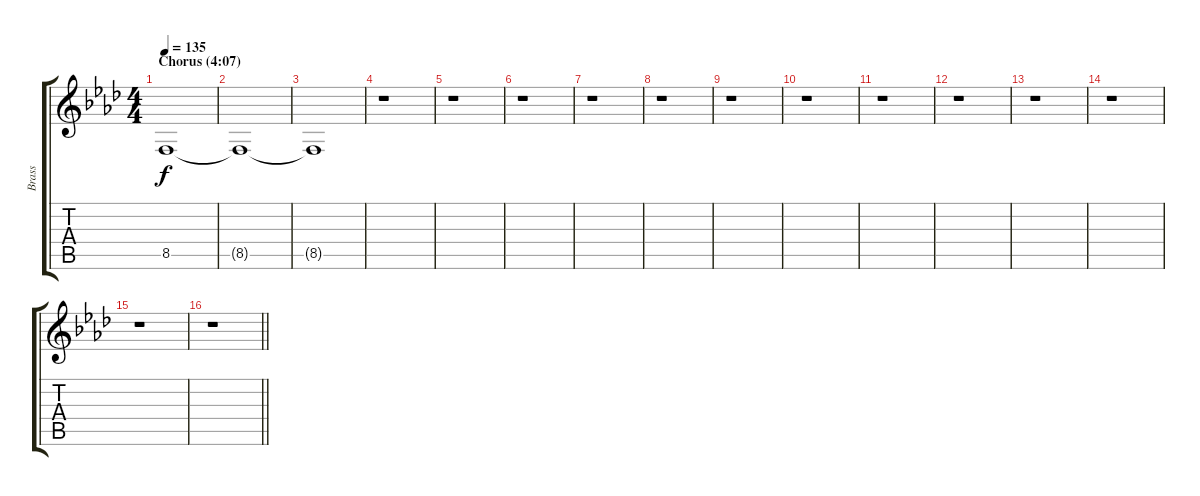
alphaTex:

\track ("Brass" "Brass") {instrument trombone}
\staff {score tabs}
\tuning (E4 B3 G3 D3 A2 E2) {hide}
\ts (4 4)
\section ("" "Chorus (4:07)")
\tempo 135
\clef g2
\ks fminor
8.5.1{dy f} |
8.5{t}.1{volume 0} |
8.5{t}.1 |
r.1 |
r.1 |
r.1 |
r.1 |
r.1 |
r.1 |
r.1 |
r.1 |
r.1 |
r.1 |
r.1 |
r.1 |
\barLineRight lightlight
r.1
